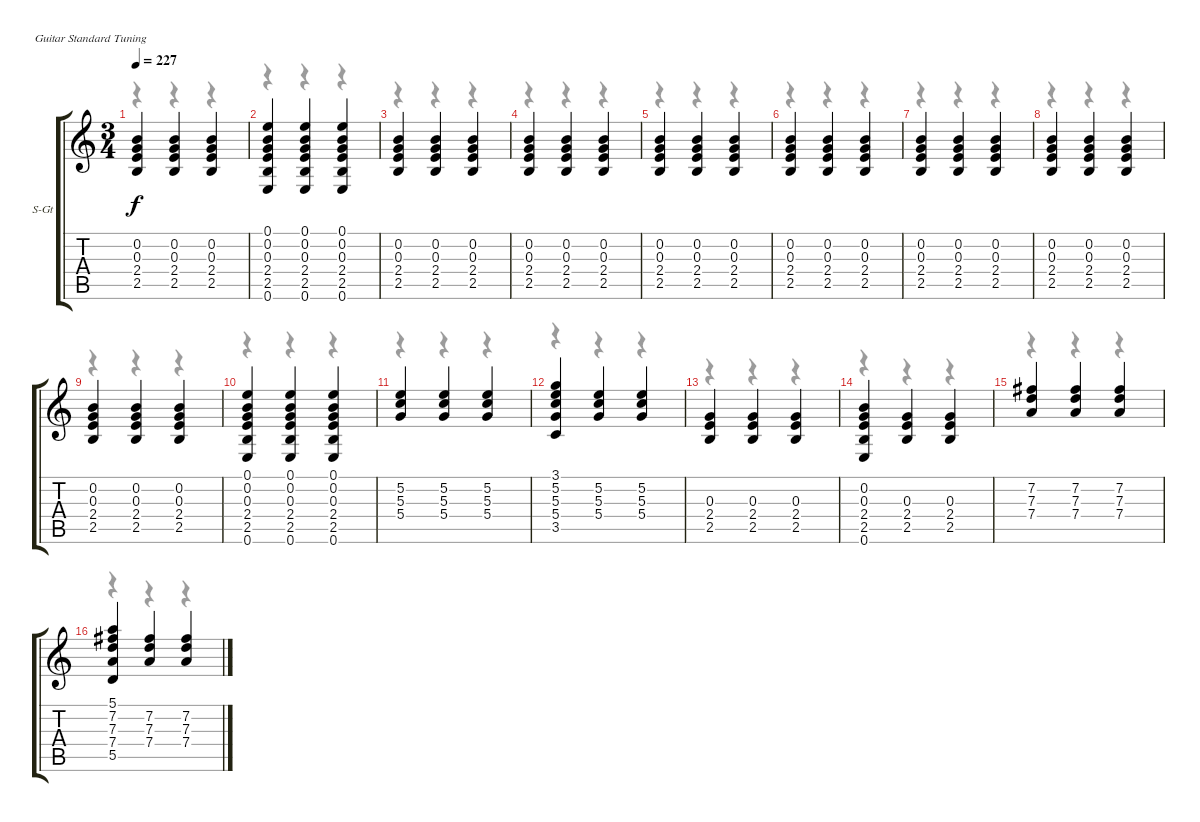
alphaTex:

\bracketExtendMode groupsimilarinstruments
\firstSystemTrackNameOrientation horizontal
\otherSystemsTrackNameOrientation horizontal
\track ("Track 3" "S-Gt") {instrument acousticguitarsteel}
\staff {score tabs}
\tuning (E4 B3 G3 D3 A2 E2)
\voice
\ts (3 4)
\tempo 227
\clef g2
\ks c
(0.2 0.3 2.4 2.5).4{dy f} (0.2 0.3 2.4 2.5).4 (0.2 0.3 2.4 2.5).4 |
(0.1 0.2 0.3 2.4 2.5 0.6).4 (0.1 0.2 0.3 2.4 2.5 0.6).4 (0.1 0.2 0.3 2.4 2.5 0.6).4 |
(0.2 0.3 2.4 2.5).4 (0.2 0.3 2.4 2.5).4 (0.2 0.3 2.4 2.5).4 |
(0.2 0.3 2.4 2.5).4 (0.2 0.3 2.4 2.5).4 (0.2 0.3 2.4 2.5).4 |
(0.2 0.3 2.4 2.5).4 (0.2 0.3 2.4 2.5).4 (0.2 0.3 2.4 2.5).4 |
(0.2 0.3 2.4 2.5).4 (0.2 0.3 2.4 2.5).4 (0.2 0.3 2.4 2.5).4 |
(0.2 0.3 2.4 2.5).4 (0.2 0.3 2.4 2.5).4 (0.2 0.3 2.4 2.5).4 |
(0.2 0.3 2.4 2.5).4 (0.2 0.3 2.4 2.5).4 (0.2 0.3 2.4 2.5).4 |
(0.2 0.3 2.4 2.5).4 (0.2 0.3 2.4 2.5).4 (0.2 0.3 2.4 2.5).4 |
(0.1 0.2 0.3 2.4 2.5 0.6).4 (0.1 0.2 0.3 2.4 2.5 0.6).4 (0.1 0.2 0.3 2.4 2.5 0.6).4 |
(5.2 5.3 5.4).4 (5.2 5.3 5.4).4 (5.2 5.3 5.4).4 |
(3.1 5.2 5.3 5.4 3.5).4 (5.2 5.3 5.4).4 (5.2 5.3 5.4).4 |
(0.3 2.4 2.5).4 (0.3 2.4 2.5).4 (0.3 2.4 2.5).4 |
(0.2 0.3 2.4 2.5 0.6).4 (0.3 2.4 2.5).4 (0.3 2.4 2.5).4 |
(7.2 7.3 7.4).4 (7.2 7.3 7.4).4 (7.2 7.3 7.4).4 |
(5.1 7.2 7.3 7.4 5.5).4 (7.2 7.3 7.4).4 (7.2 7.3 7.4).4
\voice
\clef g2
\ottava regular
\simile none
\ks c
r.4{dy mf} r.4 r.4 |
r.4 r.4 r.4 |
r.4 r.4 r.4 |
r.4 r.4 r.4 |
r.4 r.4 r.4 |
r.4 r.4 r.4 |
r.4 r.4 r.4 |
r.4 r.4 r.4 |
r.4 r.4 r.4 |
r.4 r.4 r.4 |
r.4 r.4 r.4 |
r.4 r.4 r.4 |
r.4 r.4 r.4 |
r.4 r.4 r.4 |
r.4 r.4 r.4 |
r.4 r.4 r.4
